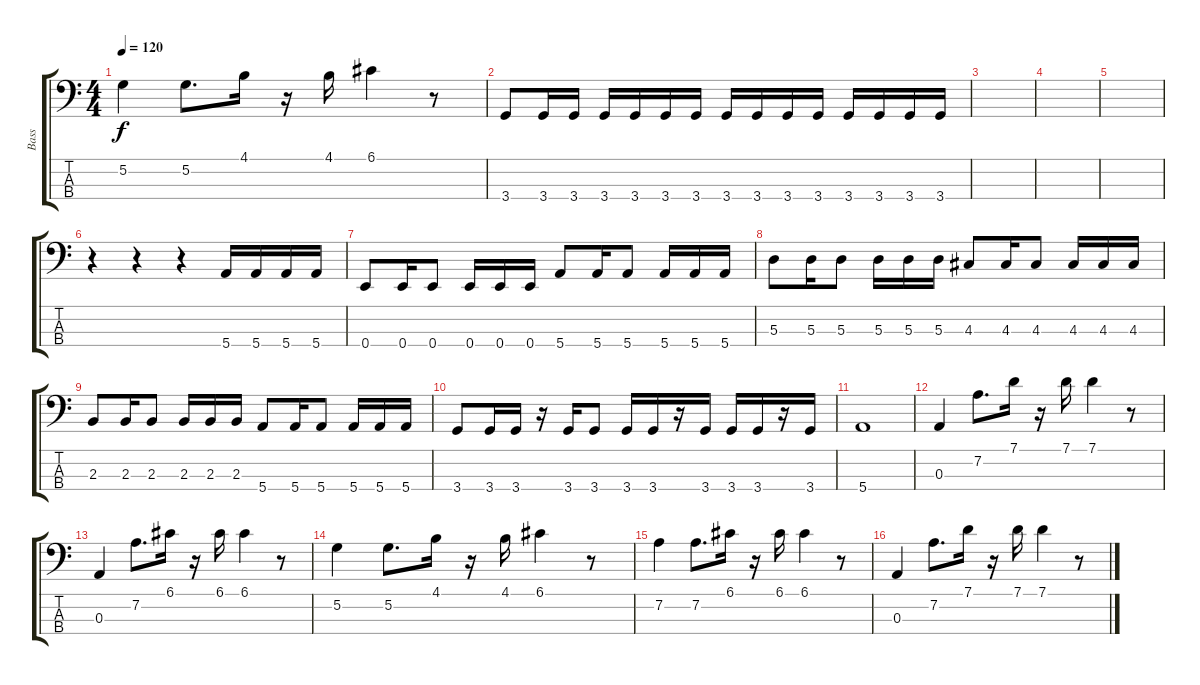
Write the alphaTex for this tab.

\track ("Bass" "Bass") {instrument electricbassfinger}
\staff {score tabs}
\tuning (G2 D2 A1 E1) {hide}
\ts (4 4)
\tempo 120
\clef f4
\ks c
5.2.4{dy f} 5.2.8{d} 4.1.16 r.16 4.1.16 6.1.4 r.8 |
3.4.8 3.4.16 3.4.16 3.4.16 3.4.16 3.4.16 3.4.16 3.4.16 3.4.16 3.4.16 3.4.16 3.4.16 3.4.16 3.4.16 3.4.16 |
|
|
|
r.4 r.4 r.4 5.4.16 5.4.16 5.4.16 5.4.16 |
0.4.8 0.4.16 0.4.8 0.4.16 0.4.16 0.4.16 5.4.8 5.4.16 5.4.8 5.4.16 5.4.16 5.4.16 |
5.3.8 5.3.16 5.3.8 5.3.16 5.3.16 5.3.16 4.3.8 4.3.16 4.3.8 4.3.16 4.3.16 4.3.16 |
2.3.8 2.3.16 2.3.8 2.3.16 2.3.16 2.3.16 5.4.8 5.4.16 5.4.8 5.4.16 5.4.16 5.4.16 |
3.4.8 3.4.16 3.4.16 r.16 3.4.16 3.4.8 3.4.16 3.4.16 r.16 3.4.16 3.4.16 3.4.16 r.16 3.4.16 |
5.4.1 |
0.3.4 7.2.8{d} 7.1.16 r.16 7.1.16 7.1.4 r.8 |
0.3.4 7.2.8{d} 6.1.16 r.16 6.1.16 6.1.4 r.8 |
5.2.4 5.2.8{d} 4.1.16 r.16 4.1.16 6.1.4 r.8 |
7.2.4 7.2.8{d} 6.1.16 r.16 6.1.16 6.1.4 r.8 |
0.3.4 7.2.8{d} 7.1.16 r.16 7.1.16 7.1.4 r.8
